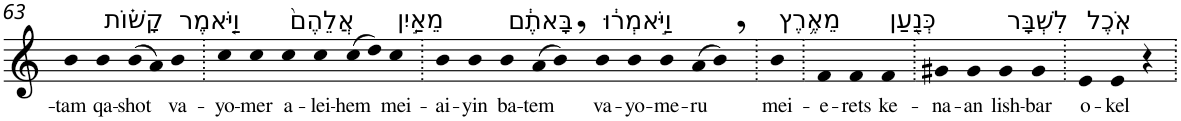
**kern	**text
*part1	*part1
*staff1	*staff1
*I"Piano	*
*I'Pno	*
!!LO:PB:g=z
*clefG2	*
*k[]	*
=63	=63
!	!LO:LY:b
4b	-tam
!LO:TX:a:t=קָשׁ֗וֹת	!
!	!LO:LY:b
4b	qa-
!	!LO:LY:b
(>8b	-shot
8a)	.
!LO:TX:a:t=וַיֹּ֤אמֶר	!
!	!LO:LY:b
4b	va-
=64.	=64.
!	!LO:LY:b
4cc	-yo-
!	!LO:LY:b
4cc	-mer
!LO:TX:a:t=אֲלֵהֶם֙	!
!	!LO:LY:b
4cc	a-
!	!LO:LY:b
4cc	-lei-
!	!LO:LY:b
(>8cc	-hem
8dd)	.
!LO:TX:a:t=מֵאַ֣יִן	!
!	!LO:LY:b
4cc	mei-
=65.	=65.
!	!LO:LY:b
4b	-ai-
!	!LO:LY:b
4b	-yin
!LO:TX:a:t=בָּאתֶ֔ם	!
!	!LO:LY:b
4b	ba-
!	!LO:LY:b
(>8a	-tem
8b,)	.
!LO:TX:a:t=וַיֹּ֣אמְר֔וּ	!
!	!LO:LY:b
4b	va-
!	!LO:LY:b
4b	-yo-
!	!LO:LY:b
4b	-me-
!	!LO:LY:b
(>8a	-ru
8b,)	.
=66.	=66.
!LO:TX:a:t=מֵאֶ֥רֶץ	!
!	!LO:LY:b
4b	mei-
=67.	=67.
!	!LO:LY:b
4f	-e-
!	!LO:LY:b
4f	-rets
!LO:TX:a:t=כְּנַ֖עַן	!
!	!LO:LY:b
4f	ke-
=68.	=68.
!	!LO:LY:b
4g#X	-na-
!	!LO:LY:b
4g#	-an
!LO:TX:a:t=לִשְׁבָּר	!
!	!LO:LY:b
4g#	lish-
!	!LO:LY:b
4g#	-bar
=69.	=69.
!LO:TX:a:t=אֹֽכֶל	!
!	!LO:LY:b
4e	o-
!	!LO:LY:b
4e	-kel
4r	.
=.	=.
*-	*-
